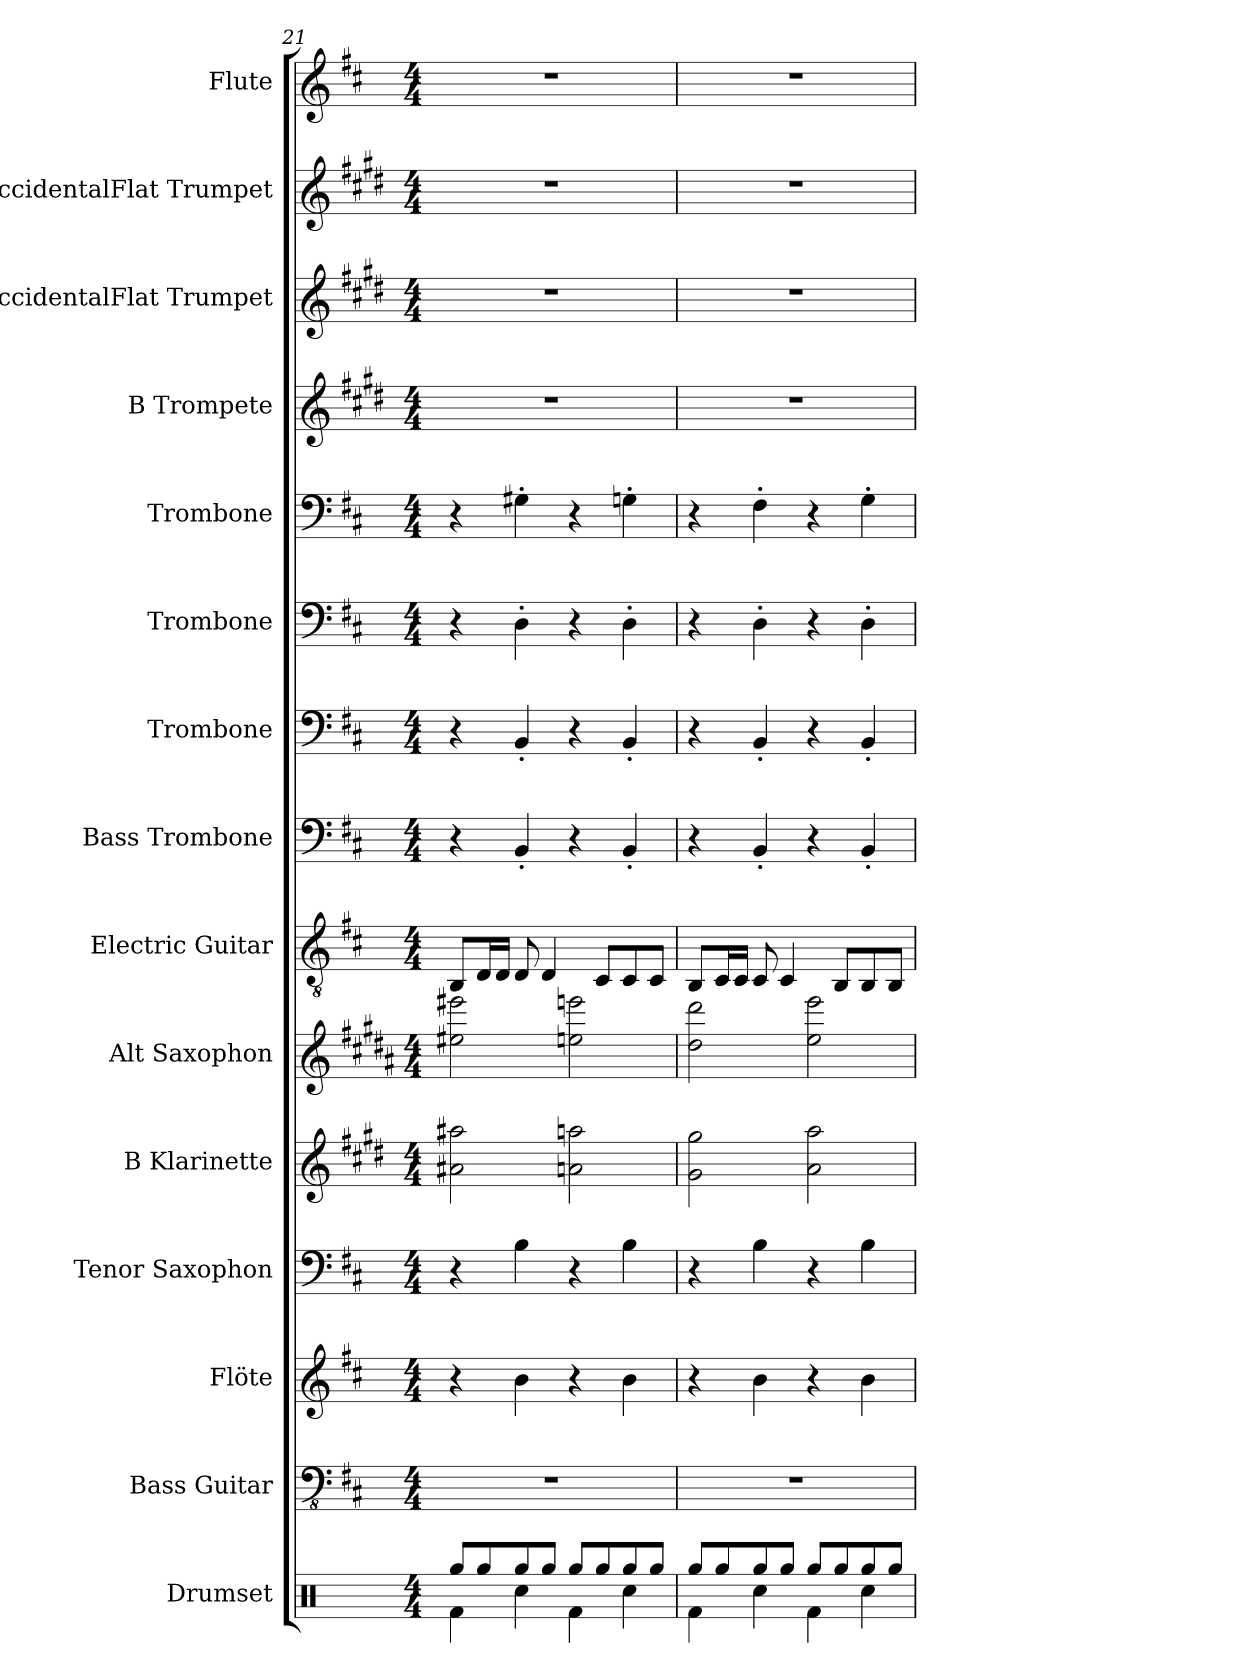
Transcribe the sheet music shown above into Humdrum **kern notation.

**kern	**kern	**kern	**kern	**kern	**kern	**kern	**kern	**kern	**kern	**kern	**kern	**kern	**kern	**kern
*part15	*part14	*part13	*part12	*part11	*part10	*part9	*part8	*part7	*part6	*part5	*part4	*part3	*part2	*part1
*staff15	*staff14	*staff13	*staff12	*staff11	*staff10	*staff9	*staff8	*staff7	*staff6	*staff5	*staff4	*staff3	*staff2	*staff1
*I"Drumset	*I"Bass Guitar	*I"Flöte	*I"Tenor Saxophon	*I"B Klarinette	*I"Alt Saxophon	*I"Electric Guitar	*I"Bass Trombone	*I"Trombone	*I"Trombone	*I"Trombone	*I"B Trompete	*I"BaccidentalFlat Trumpet	*I"BaccidentalFlat Trumpet	*I"Flute
*I'Drs.	*I'B. Guit.	*I'Fl.	*I'T. Sax.	*I'B Kl.	*I'A. Sax.	*I'El. Guit.	*I'B. Trb.	*I'Trb.	*I'Trb.	*I'Trb.	*I'B Tpt.	*I'BaccidentalFlat Tpt.	*I'BaccidentalFlat Tpt.	*I'Fl.
*clefX	*clefFv4	*clefG2	*clefF4	*clefG2	*clefG2	*clefGv2	*clefF4	*clefF4	*clefF4	*clefF4	*clefG2	*clefG2	*clefG2	*clefG2
*	*	*	*ITrd8c14	*ITrd1c2	*ITrd5c9	*	*	*	*	*	*ITrd1c2	*ITrd1c2	*ITrd1c2	*
*k[]	*k[f#c#]	*k[f#c#]	*k[f#c#]	*k[f#c#]	*k[f#c#]	*k[f#c#]	*k[f#c#]	*k[f#c#]	*k[f#c#]	*k[f#c#]	*k[f#c#]	*k[f#c#]	*k[f#c#]	*k[f#c#]
*M4/4	*M4/4	*M4/4	*M4/4	*M4/4	*M4/4	*M4/4	*M4/4	*M4/4	*M4/4	*M4/4	*M4/4	*M4/4	*M4/4	*M4/4
=21	=21	=21	=21	=21	=21	=21	=21	=21	=21	=21	=21	=21	=21	=21
*^	*	*	*	*	*	*	*	*	*	*	*	*	*	*
8Rgg/L	4Rf\	1r	4r	4r	2g#X\ 2gg#X\	2g#X\ 2gg#X\	8BB/L	4r	4r	4r	4r	1r	1r	1r	1r
8Rgg/	.	.	.	.	.	.	16D/L	.	.	.	.	.	.	.	.
.	.	.	.	.	.	.	16D/JJ	.	.	.	.	.	.	.	.
8Rgg/	4Rcc\	.	4b\	4BB\	.	.	8D/	4BB'/	4BB'/	4D'\	4G#X'\	.	.	.	.
8Rgg/J	.	.	.	.	.	.	4D/	.	.	.	.	.	.	.	.
8Rgg/L	4Rf\	.	4r	4r	2gn\ 2ggn\	2gn\ 2ggn\	.	4r	4r	4r	4r	.	.	.	.
8Rgg/	.	.	.	.	.	.	8C#/L	.	.	.	.	.	.	.	.
8Rgg/	4Rcc\	.	4b\	4BB\	.	.	8C#/	4BB'/	4BB'/	4D'\	4Gn'\	.	.	.	.
8Rgg/J	.	.	.	.	.	.	8C#/J	.	.	.	.	.	.	.	.
!!LO:PB:g=z
=22	=22	=22	=22	=22	=22	=22	=22	=22	=22	=22	=22	=22	=22	=22	=22
8Rgg/L	4Rf\	1r	4r	4r	2f#\ 2ff#\	2f#\ 2ff#\	8BB/L	4r	4r	4r	4r	1r	1r	1r	1r
8Rgg/	.	.	.	.	.	.	16C#/L	.	.	.	.	.	.	.	.
.	.	.	.	.	.	.	16C#/JJ	.	.	.	.	.	.	.	.
8Rgg/	4Rcc\	.	4b\	4BB\	.	.	8C#/	4BB'/	4BB'/	4D'\	4F#'\	.	.	.	.
8Rgg/J	.	.	.	.	.	.	4C#/	.	.	.	.	.	.	.	.
8Rgg/L	4Rf\	.	4r	4r	2g\ 2gg\	2g\ 2gg\	.	4r	4r	4r	4r	.	.	.	.
8Rgg/	.	.	.	.	.	.	8BB/L	.	.	.	.	.	.	.	.
8Rgg/	4Rcc\	.	4b\	4BB\	.	.	8BB/	4BB'/	4BB'/	4D'\	4G'\	.	.	.	.
8Rgg/J	.	.	.	.	.	.	8BB/J	.	.	.	.	.	.	.	.
*v	*v	*	*	*	*	*	*	*	*	*	*	*	*	*	*
=	=	=	=	=	=	=	=	=	=	=	=	=	=	=
*-	*-	*-	*-	*-	*-	*-	*-	*-	*-	*-	*-	*-	*-	*-
